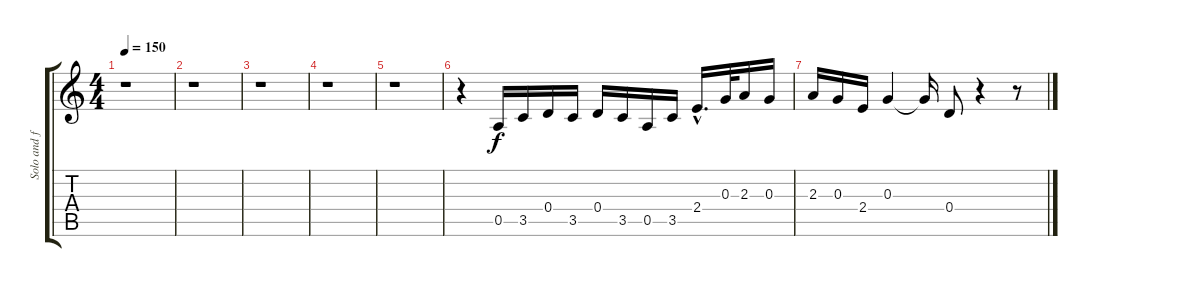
\track ("Solo and fills" "Solo and f") {instrument overdrivenguitar}
\staff {score tabs}
\tuning (E4 B3 G3 D3 A2 E2) {hide}
\ts (4 4)
\tempo 150
\clef g2
\ks c
r.1{dy f} |
r.1 |
r.1 |
r.1 |
r.1 |
r.4 0.5.16 3.5.16 0.4.16 3.5.16 0.4.16 3.5.16 0.5.16 3.5.16 2.4{hac}.16{d} 0.3.32 2.3.16 0.3.16 |
2.3.16 0.3.16 2.4.16 0.3.4 0.3{t}.16 0.4.8 r.4 r.8
